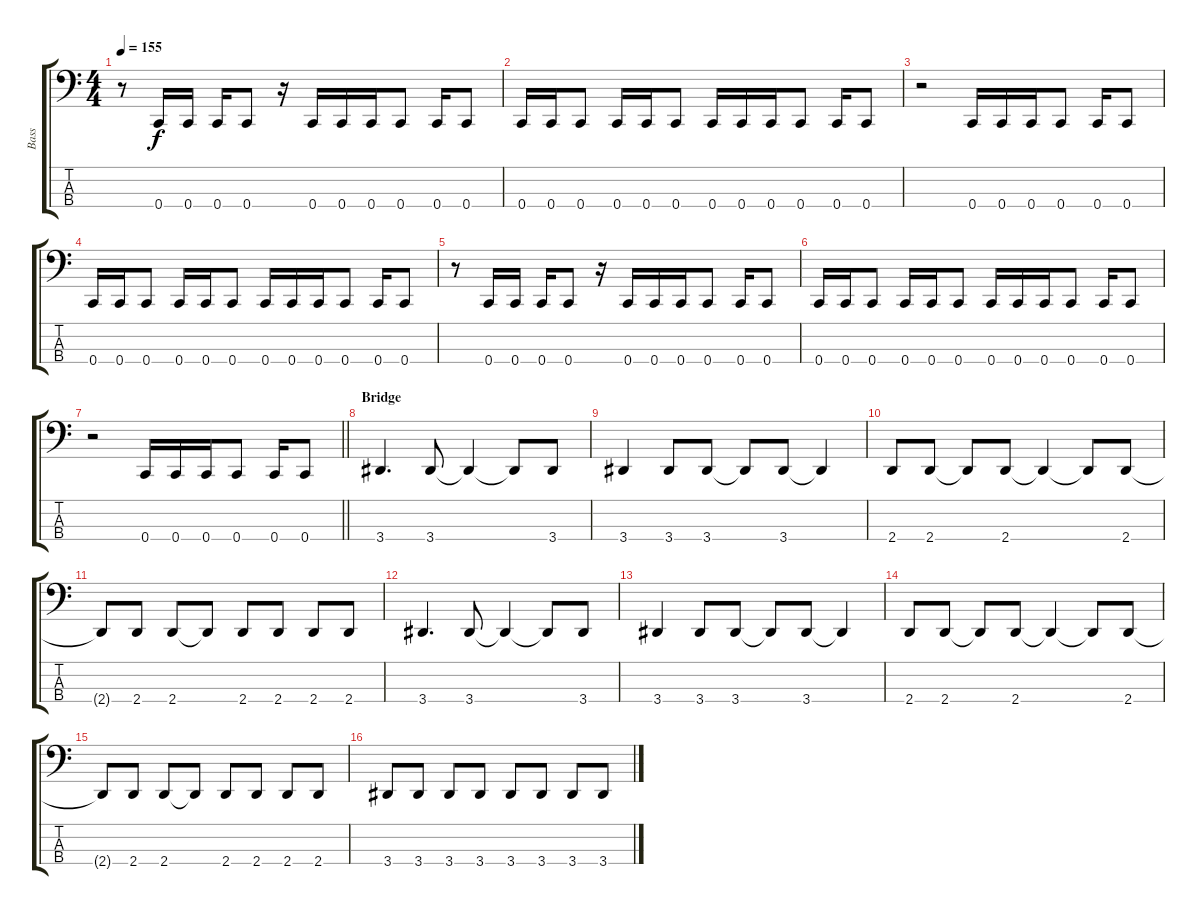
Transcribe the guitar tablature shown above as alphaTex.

\track ("Bass" "Bass") {instrument electricbasspick}
\staff {score tabs}
\tuning (F2 C2 G1 C1) {hide}
\ts (4 4)
\tempo 155
\clef f4
\ks c
r.8{dy f} 0.4.16 0.4.16 0.4.16 0.4.8 r.16 0.4.16 0.4.16 0.4.16 0.4.8 0.4.16 0.4.8 |
0.4.16 0.4.16 0.4.8 0.4.16 0.4.16 0.4.8 0.4.16 0.4.16 0.4.16 0.4.8 0.4.16 0.4.8 |
r.2 0.4.16 0.4.16 0.4.16 0.4.8 0.4.16 0.4.8 |
0.4.16 0.4.16 0.4.8 0.4.16 0.4.16 0.4.8 0.4.16 0.4.16 0.4.16 0.4.8 0.4.16 0.4.8 |
r.8 0.4.16 0.4.16 0.4.16 0.4.8 r.16 0.4.16 0.4.16 0.4.16 0.4.8 0.4.16 0.4.8 |
0.4.16 0.4.16 0.4.8 0.4.16 0.4.16 0.4.8 0.4.16 0.4.16 0.4.16 0.4.8 0.4.16 0.4.8 |
\barLineRight lightlight
r.2 0.4.16 0.4.16 0.4.16 0.4.8 0.4.16 0.4.8 |
\section ("" "Bridge")
3.4.4{d volume 10} 3.4.8 3.4{t}.4 3.4{t}.8 3.4.8 |
3.4.4 3.4.8 3.4.8 3.4{t}.8 3.4.8 3.4{t}.4 |
2.4.8 2.4.8 2.4{t}.8 2.4.8 2.4{t}.4 2.4{t}.8 2.4.8 |
2.4{t}.8 2.4.8 2.4.8 2.4{t}.8 2.4.8 2.4.8 2.4.8 2.4.8 |
3.4.4{d} 3.4.8 3.4{t}.4 3.4{t}.8 3.4.8 |
3.4.4 3.4.8 3.4.8 3.4{t}.8 3.4.8 3.4{t}.4 |
2.4.8 2.4.8 2.4{t}.8 2.4.8 2.4{t}.4 2.4{t}.8 2.4.8 |
2.4{t}.8 2.4.8 2.4.8 2.4{t}.8 2.4.8 2.4.8 2.4.8 2.4.8 |
3.4.8 3.4.8 3.4.8 3.4.8 3.4.8 3.4.8 3.4.8 3.4.8
